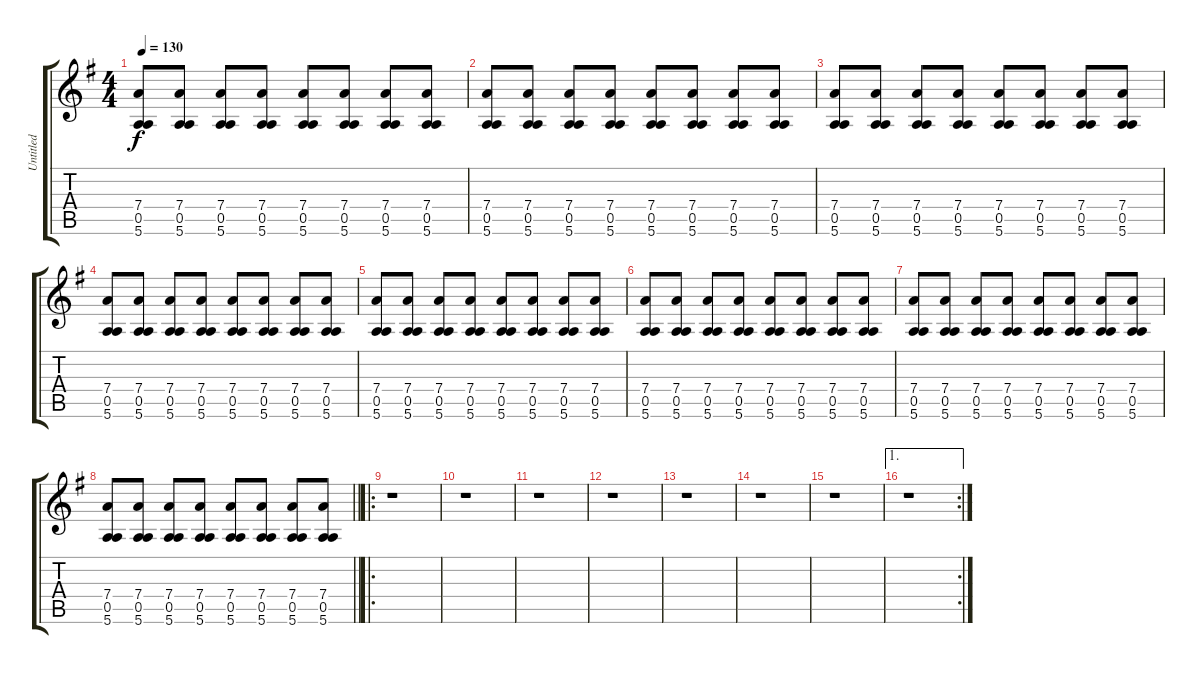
\track ("Untitled" "Untitled") {instrument electricguitarclean}
\staff {score tabs}
\tuning (E4 B3 G3 D3 A2 E2) {hide}
\ts (4 4)
\tempo 130
\clef g2
\ks g
(7.4 0.5 5.6).8{dy f} (7.4 0.5 5.6).8 (7.4 0.5 5.6).8 (7.4 0.5 5.6).8 (7.4 0.5 5.6).8 (7.4 0.5 5.6).8 (7.4 0.5 5.6).8 (7.4 0.5 5.6).8 |
(7.4 0.5 5.6).8 (7.4 0.5 5.6).8 (7.4 0.5 5.6).8 (7.4 0.5 5.6).8 (7.4 0.5 5.6).8 (7.4 0.5 5.6).8 (7.4 0.5 5.6).8 (7.4 0.5 5.6).8 |
(7.4 0.5 5.6).8 (7.4 0.5 5.6).8 (7.4 0.5 5.6).8 (7.4 0.5 5.6).8 (7.4 0.5 5.6).8 (7.4 0.5 5.6).8 (7.4 0.5 5.6).8 (7.4 0.5 5.6).8 |
(7.4 0.5 5.6).8 (7.4 0.5 5.6).8 (7.4 0.5 5.6).8 (7.4 0.5 5.6).8 (7.4 0.5 5.6).8 (7.4 0.5 5.6).8 (7.4 0.5 5.6).8 (7.4 0.5 5.6).8 |
(7.4 0.5 5.6).8 (7.4 0.5 5.6).8 (7.4 0.5 5.6).8 (7.4 0.5 5.6).8 (7.4 0.5 5.6).8 (7.4 0.5 5.6).8 (7.4 0.5 5.6).8 (7.4 0.5 5.6).8 |
(7.4 0.5 5.6).8 (7.4 0.5 5.6).8 (7.4 0.5 5.6).8 (7.4 0.5 5.6).8 (7.4 0.5 5.6).8 (7.4 0.5 5.6).8 (7.4 0.5 5.6).8 (7.4 0.5 5.6).8 |
(7.4 0.5 5.6).8 (7.4 0.5 5.6).8 (7.4 0.5 5.6).8 (7.4 0.5 5.6).8 (7.4 0.5 5.6).8 (7.4 0.5 5.6).8 (7.4 0.5 5.6).8 (7.4 0.5 5.6).8 |
\barLineRight lightlight
(7.4 0.5 5.6).8 (7.4 0.5 5.6).8 (7.4 0.5 5.6).8 (7.4 0.5 5.6).8 (7.4 0.5 5.6).8 (7.4 0.5 5.6).8 (7.4 0.5 5.6).8 (7.4 0.5 5.6).8 |
\ro
r.1 |
r.1 |
r.1 |
r.1 |
r.1 |
r.1 |
r.1 |
\ae 1
\rc 2
r.1
